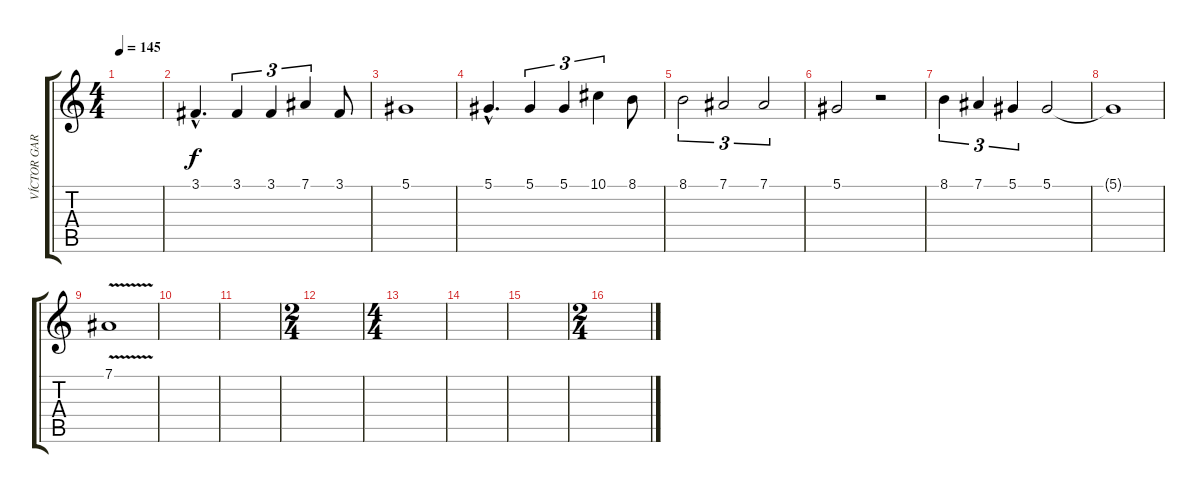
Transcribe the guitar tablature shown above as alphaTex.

\track ("VÍCTOR GARCÍA" "VÍCTOR GAR") {instrument clarinet}
\staff {score tabs}
\tuning (Eb4 Bb3 Gb3 Db3 Ab2 Eb2) {hide}
\ts (4 4)
\tempo 145
\clef g2
\ks c
|
3.1{hac}.4{d} 3.1.4{tu (3 2)} 3.1.4{tu (3 2)} 7.1.4{tu (3 2)} 3.1.8 |
5.1.1 |
5.1{hac}.4{d} 5.1.4{tu (3 2)} 5.1.4{tu (3 2)} 10.1.4{tu (3 2)} 8.1.8 |
8.1.2{tu (3 2)} 7.1.2{tu (3 2)} 7.1.2{tu (3 2)} |
5.1.2 r.2 |
8.1.4{tu (3 2)} 7.1.4{tu (3 2)} 5.1.4{tu (3 2)} 5.1.2 |
5.1{t}.1 |
7.1{v}.1 |
|
|
\ts (2 4)
|
\ts (4 4)
|
|
|
\ts (2 4)
